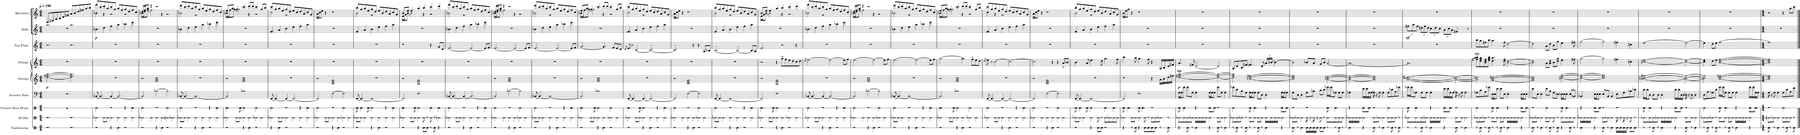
**kern	**kern	**kern	**kern	**kern	**dynam	**kern	**dynam	**kern	**dynam	**kern	**dynam	**kern
*part9	*part8	*part7	*part6	*part5	*part5	*part4	*part4	*part3	*part3	*part2	*part2	*part1
*staff9	*staff8	*staff7	*staff6	*staff5	*staff5	*staff4	*staff4	*staff3	*staff3	*staff2	*staff2	*staff1
*I"Tambourine	*I"Hi-Hat	*I"Concert Bass Drum	*I"Acoustic Bass	*I"Strings	*	*I"Strings	*	*I"Pan Flute	*	*I"Bells	*	*I"Marimba
*I'Tbr	*I'Hi-Hat	*I'Con. BD	*I'Bass	*I'Str.	*	*I'St.	*	*I'Pn. Fl.	*	*I'Bells	*	*I'Mrm.
*stria1	*stria1	*stria1	*	*	*	*	*	*	*	*	*	*
*clefX	*clefX	*clefX	*clefF4	*clefG2	*	*clefG2	*	*clefG2	*	*clefG2	*	*clefG2
*	*	*	*Trd7c12	*	*	*	*	*	*	*	*	*
*k[]	*k[]	*k[]	*k[]	*k[]	*	*k[]	*	*k[]	*	*k[]	*	*k[]
*M6/4	*M6/4	*M6/4	*M6/4	*M6/4	*	*M6/4	*	*M6/4	*	*M6/4	*	*M6/4
*MM190	*MM190	*MM190	*MM190	*MM190	*	*MM190	*	*MM190	*	*MM190	*	*MM190
=1	=1	=1	=1	=1	=1	=1	=1	=1	=1	=1	=1	=1
*	*	*	*	*	*	*	*	*	*	*	*	*^
!	!	!	!	!	!LO:DY:b	!	!	!	!	!	!	!	!
2.r	2.r	1.r	1.r	[2.dd\ [2.ff#X\ [2.aa\	p	1.r	.	2.r	.	1.r	.	8D/L	2.r
.	.	.	.	.	.	.	.	.	.	.	.	8F#X/	.
.	.	.	.	.	.	.	.	.	.	.	.	8A/	.
.	.	.	.	.	.	.	.	.	.	.	.	8B/	.
.	.	.	.	.	.	.	.	.	.	.	.	8d/	.
.	.	.	.	.	.	.	.	.	.	.	.	8f#X/J	.
2.r	2.r	.	.	2.dd\] 2.ff#\] 2.aa\]	.	.	.	2.r	.	.	.	8a/L	2.r
.	.	.	.	.	.	.	.	.	.	.	.	8b/	.
.	.	.	.	.	.	.	.	.	.	.	.	8dd/	.
.	.	.	.	.	.	.	.	.	.	.	.	8ff#X/	.
.	.	.	.	.	.	.	.	.	.	.	.	8aa/	.
.	.	.	.	.	.	.	.	.	.	.	.	8bb/J	.
=2	=2	=2	=2	=2	=2	=2	=2	=2	=2	=2	=2	=2	=2
!	!	!	!	!	!	!	!	!	!	!	!LO:DY:b	!	!
2r	4AA-X\	2CC\	[8BB-X/	1.r	.	1.r	.	1.r	.	4b-X\	p	8fff/L	4b-X\
.	.	.	4.BB-/_	.	.	.	.	.	.	.	.	8ccc/	.
.	8AA\L	.	.	.	.	.	.	.	.	4dd\	.	8ddd/	4r
.	8AA\J	.	.	.	.	.	.	.	.	.	.	8aa/	.
4r	4AA\	2r	4BB-/_	.	.	.	.	.	.	4ff\	.	8ccc/	2r
.	.	.	.	.	.	.	.	.	.	.	.	8gg/J	.
4C\	4AA\	.	2.BB-/_	.	.	.	.	.	.	4aa\	.	8aa/L	.
.	.	.	.	.	.	.	.	.	.	.	.	8ff/	.
2r	4AA\	4r	.	.	.	.	.	.	.	4bb-X\	.	8gg/	2r
.	.	.	.	.	.	.	.	.	.	.	.	8dd/	.
.	4AA\	4BBB\	.	.	.	.	.	.	.	4ddd\	.	8ff/	.
.	.	.	.	.	.	.	.	.	.	.	.	8cc/J	.
=3	=3	=3	=3	=3	=3	=3	=3	=3	=3	=3	=3	=3	=3
2r	4AA-X\	2BBB\	2BB-/]	2r	.	1.r	.	1.r	.	1.r	.	16dd/LL	16b-X\LL
.	.	.	.	.	.	.	.	.	.	.	.	16ff/J	16dd\J
.	.	.	.	.	.	.	.	.	.	.	.	8aa/J	[8ff\J
.	4AA\	.	.	.	.	.	.	.	.	.	.	4r	2ff\]
4r	4AA\	2r	[2B-X\	1f 1a 1cc	.	.	.	.	.	.	.	1r	.
4C\	4AA\	.	.	.	.	.	.	.	.	.	.	.	4r
2r	4AA#X\	2BBB\	2B-\]	.	.	.	.	.	.	.	.	.	2r
.	4AA-X\	.	.	.	.	.	.	.	.	.	.	.	.
=4	=4	=4	=4	=4	=4	=4	=4	=4	=4	=4	=4	=4	=4
2r	8AA-X\L	2BBB\	[8BB-X/	1.r	.	1.r	.	1.r	.	4b-X\	.	8eee/L	2b-X\
.	8AA\J	.	4.BB-/_	.	.	.	.	.	.	.	.	8ccc/	.
.	4AA\	.	.	.	.	.	.	.	.	4dd\	.	8ddd/	.
.	.	.	.	.	.	.	.	.	.	.	.	8aa/	.
4r	4AA\	2r	1BB-_	.	.	.	.	.	.	4ee\	.	8ccc/	1r
.	.	.	.	.	.	.	.	.	.	.	.	8gg/J	.
4C\	4AA\	.	.	.	.	.	.	.	.	4aa\	.	8aa/L	.
.	.	.	.	.	.	.	.	.	.	.	.	8ee/	.
2r	4AA\	4r	.	.	.	.	.	.	.	4bb-X\	.	8gg/	.
.	.	.	.	.	.	.	.	.	.	.	.	8dd/	.
.	4AA\	4BBB\	.	.	.	.	.	.	.	4ddd\	.	8ff/	.
.	.	.	.	.	.	.	.	.	.	.	.	8cc/J	.
=5	=5	=5	=5	=5	=5	=5	=5	=5	=5	=5	=5	=5	=5
2r	4AA-X\	4.BBB\	2BB-/]	2r	.	1.r	.	1.r	.	1.r	.	8ee/L	16b-X\LL
.	.	.	.	.	.	.	.	.	.	.	.	.	16ff\J
.	.	.	.	.	.	.	.	.	.	.	.	8aa/J	[8gg\J
.	8AA\L	.	.	.	.	.	.	.	.	.	.	4gg/	2gg\]
.	8AA\J	8BBB\	.	.	.	.	.	.	.	.	.	.	.
4r	4AA\	2BBB\	1B-X	1f 1a 1cc	.	.	.	.	.	.	.	4ccc/	.
4C\	4AA\	.	.	.	.	.	.	.	.	.	.	8ddd/L	4r
.	.	.	.	.	.	.	.	.	.	.	.	8ddd/J	.
2r	4BB-X\	2BBB\	.	.	.	.	.	.	.	.	.	4ccc/	2r
.	4AA\	.	.	.	.	.	.	.	.	.	.	8gg/L	.
.	.	.	.	.	.	.	.	.	.	.	.	8bb/J	.
=6	=6	=6	=6	=6	=6	=6	=6	=6	=6	=6	=6	=6	=6
4r	4AA-X\	2BBB\	[8FF/	1.r	.	1.r	.	1.r	.	4f/	.	8ccc/L	2cc\
.	.	.	4.FF/_	.	.	.	.	.	.	.	.	8gg/	.
4C\	8AA\L	.	.	.	.	.	.	.	.	4a/	.	8aa/	.
.	8AA\J	.	.	.	.	.	.	.	.	.	.	8ee/	.
2r	4AA\	2r	4FF/_	.	.	.	.	.	.	4cc\	.	8gg/	1r
.	.	.	.	.	.	.	.	.	.	.	.	8dd/J	.
.	4AA\	.	2.FF/_	.	.	.	.	.	.	4ee\	.	8ee/L	.
.	.	.	.	.	.	.	.	.	.	.	.	8cc/	.
2r	4AA\	4r	.	.	.	.	.	.	.	4ff\	.	8dd/	.
.	.	.	.	.	.	.	.	.	.	.	.	8a/	.
.	4AA\	4BBB\	.	.	.	.	.	.	.	4aa\	.	8cc/	.
.	.	.	.	.	.	.	.	.	.	.	.	8g/J	.
*	*	*	*	*	*	*	*	*	*	*	*	*v	*v
=7	=7	=7	=7	=7	=7	=7	=7	=7	=7	=7	=7	=7
2r	4AA-X\	2BBB\	2FF/]	2r	.	1.r	.	1.r	.	1.r	.	16a\LL
.	.	.	.	.	.	.	.	.	.	.	.	16cc\J
.	.	.	.	.	.	.	.	.	.	.	.	8ee\J
.	8AA\L	.	.	.	.	.	.	.	.	.	.	4r
.	8AA\J	.	.	.	.	.	.	.	.	.	.	.
4r	4AA\	2r	[2F\	1c 1e 1g	.	.	.	.	.	.	.	1r
4C\	4AA\	.	.	.	.	.	.	.	.	.	.	.
2r	4BB-X\	2BBB\	2F\]	.	.	.	.	.	.	.	.	.
.	4AA\	.	.	.	.	.	.	.	.	.	.	.
=8	=8	=8	=8	=8	=8	=8	=8	=8	=8	=8	=8	=8
*	*	*	*	*	*	*	*	*	*	*	*	*^
2r	8AA-X\L	8BBB\	[8FF/	1.r	.	1.r	.	1.r	.	4f/	.	8bb/L	2b\
.	8AA\J	4BBB\	4.FF/_	.	.	.	.	.	.	.	.	8gg/	.
.	4AA\	.	.	.	.	.	.	.	.	4a/	.	8aa/	.
.	.	8CC\	.	.	.	.	.	.	.	.	.	8ee/	.
4r	4AA\	2CC\	1FF_	.	.	.	.	.	.	4b\	.	8gg/	1r
.	.	.	.	.	.	.	.	.	.	.	.	8dd/J	.
4C\	4AA\	.	.	.	.	.	.	.	.	4ee\	.	8ee/L	.
.	.	.	.	.	.	.	.	.	.	.	.	8b/	.
2r	4AA\	4r	.	.	.	.	.	.	.	4ff\	.	8dd/	.
.	.	.	.	.	.	.	.	.	.	.	.	8a/	.
.	4AA\	4BBB\	.	.	.	.	.	.	.	4aa\	.	8cc/	.
.	.	.	.	.	.	.	.	.	.	.	.	8g/J	.
=9	=9	=9	=9	=9	=9	=9	=9	=9	=9	=9	=9	=9	=9
2r	4AA-X\	4.BBB\	2FF/]	2r	.	1.r	.	1r	.	1.r	.	8b/L	16e\LL
.	.	.	.	.	.	.	.	.	.	.	.	.	16g\J
.	.	.	.	.	.	.	.	.	.	.	.	8ee/J	[8b\J
.	8AA\L	.	.	.	.	.	.	.	.	.	.	4ee/	2b\]
.	8AA\J	8BBB\	.	.	.	.	.	.	.	.	.	.	.
4r	4AA\	2BBB\	1F	1B 1e 1g	.	.	.	.	.	.	.	4aa/	.
8C\L	8AA\	.	.	.	.	.	.	.	.	.	.	4bb/	4r
8C\J	8r	.	.	.	.	.	.	.	.	.	.	.	.
8r	8AA\	4BBB\	.	.	.	.	.	4r	.	.	.	4ccc/	2r
8C\	8r	.	.	.	.	.	.	.	.	.	.	.	.
4r	4BB-X\	4BBB\	.	.	.	.	.	8g/L	.	.	.	4ddd/	.
.	.	.	.	.	.	.	.	8d/J	.	.	.	.	.
=10	=10	=10	=10	=10	=10	=10	=10	=10	=10	=10	=10	=10	=10
2r	4AA-X\	2BBB\	[8BB-X/	1.r	.	1.r	.	[2.e/	.	4b-X\	.	8fff/L	2b-X\
.	.	.	4.BB-/_	.	.	.	.	.	.	.	.	8ccc/	.
.	8AA\L	.	.	.	.	.	.	.	.	4dd\	.	8ddd/	.
.	8AA\J	.	.	.	.	.	.	.	.	.	.	8aa/	.
4r	4AA\	2r	4BB-/_	.	.	.	.	.	.	4ff\	.	8ccc/	1r
.	.	.	.	.	.	.	.	.	.	.	.	8gg/J	.
4C\	4AA\	.	2.BB-/_	.	.	.	.	2e/_	.	4aa\	.	8aa/L	.
.	.	.	.	.	.	.	.	.	.	.	.	8ff/	.
2r	4AA\	4r	.	.	.	.	.	.	.	4bb-X\	.	8gg/	.
.	.	.	.	.	.	.	.	.	.	.	.	8dd/	.
.	4AA\	4BBB\	.	.	.	.	.	8e/L]	.	4ddd\	.	8ff/	.
.	.	.	.	.	.	.	.	8f/J	.	.	.	8cc/J	.
=11	=11	=11	=11	=11	=11	=11	=11	=11	=11	=11	=11	=11	=11
2r	4AA-X\	2BBB\	2BB-/]	2r	.	1.r	.	[2.e/	.	1.r	.	16dd/LL	16b-X\LL
.	.	.	.	.	.	.	.	.	.	.	.	16ff/J	16dd\J
.	.	.	.	.	.	.	.	.	.	.	.	8aa/J	[8ff\J
.	4AA\	.	.	.	.	.	.	.	.	.	.	4r	2ff\]
4r	4AA\	2r	[2B-X\	1f 1a 1cc	.	.	.	.	.	.	.	1r	.
4C\	4AA\	.	.	.	.	.	.	2e/_	.	.	.	.	4r
2r	4BB-X\	2BBB\	2B-\]	.	.	.	.	.	.	.	.	.	2r
.	4AA\	.	.	.	.	.	.	8e/L]	.	.	.	.	.
.	.	.	.	.	.	.	.	8f/J	.	.	.	.	.
=12	=12	=12	=12	=12	=12	=12	=12	=12	=12	=12	=12	=12	=12
2r	8AA-X\L	2BBB\	[8BB-X/	1.r	.	1.r	.	[2.e/	.	4b-X\	.	8eee/L	2b-X\
.	8AA\J	.	4.BB-/_	.	.	.	.	.	.	.	.	8ccc/	.
.	4AA\	.	.	.	.	.	.	.	.	4dd\	.	8ddd/	.
.	.	.	.	.	.	.	.	.	.	.	.	8aa/	.
4r	4AA\	2r	1BB-_	.	.	.	.	.	.	4ee\	.	8ccc/	1r
.	.	.	.	.	.	.	.	.	.	.	.	8gg/J	.
4C\	4AA\	.	.	.	.	.	.	2e/_	.	4aa\	.	8aa/L	.
.	.	.	.	.	.	.	.	.	.	.	.	8ee/	.
2r	4AA\	4r	.	.	.	.	.	.	.	4bb-X\	.	8gg/	.
.	.	.	.	.	.	.	.	.	.	.	.	8dd/	.
.	4AA\	4BBB\	.	.	.	.	.	8e/L]	.	4ddd\	.	8ff/	.
.	.	.	.	.	.	.	.	8f/J	.	.	.	8cc/J	.
=13	=13	=13	=13	=13	=13	=13	=13	=13	=13	=13	=13	=13	=13
2r	4AA-X\	4.BBB\	2BB-/]	2r	.	1.r	.	[2.g/	.	1.r	.	8ee/L	16b-X\LL
.	.	.	.	.	.	.	.	.	.	.	.	.	16ff\J
.	.	.	.	.	.	.	.	.	.	.	.	8aa/J	[8gg\J
.	8AA\L	.	.	.	.	.	.	.	.	.	.	4gg/	2gg\]
.	8AA\J	8BBB\	.	.	.	.	.	.	.	.	.	.	.
4r	4AA\	2BBB\	1B-X	1f 1a 1cc	.	.	.	.	.	.	.	4ccc/	.
4C\	4AA\	.	.	.	.	.	.	4.g/]	.	.	.	8ddd/L	4r
.	.	.	.	.	.	.	.	.	.	.	.	8ddd/J	.
2r	4BB-X\	2BBB\	.	.	.	.	.	.	.	.	.	4ccc/	2r
.	.	.	.	.	.	.	.	8f/L	.	.	.	.	.
.	4AA\	.	.	.	.	.	.	8e/	.	.	.	8gg/L	.
.	.	.	.	.	.	.	.	8d/J	.	.	.	8bb/J	.
=14	=14	=14	=14	=14	=14	=14	=14	=14	=14	=14	=14	=14	=14
.	.	.	.	.	.	.	.	8qd/	.	.	.	.	.
2r	4AA-X\	4.BBB\	[8FF/	1.r	.	1.r	.	8e/	.	4f/	.	8ccc/L	2cc\
.	.	.	4.FF/_	.	.	.	.	8r	.	.	.	8gg/	.
.	8AA\L	.	.	.	.	.	.	[2c/	.	4a/	.	8aa/	.
.	8AA\J	8BBB\	.	.	.	.	.	.	.	.	.	8ee/	.
4r	4AA\	2CC\	4FF/_	.	.	.	.	.	.	4cc\	.	8gg/	1r
.	.	.	.	.	.	.	.	.	.	.	.	8dd/J	.
4C\	4AA\	.	2.FF/_	.	.	.	.	2.c/_	.	4ee\	.	8ee/L	.
.	.	.	.	.	.	.	.	.	.	.	.	8cc/	.
2r	4AA\	4r	.	.	.	.	.	.	.	4ff\	.	8dd/	.
.	.	.	.	.	.	.	.	.	.	.	.	8a/	.
.	4AA\	4BBB\	.	.	.	.	.	.	.	4aa\	.	8cc/	.
.	.	.	.	.	.	.	.	.	.	.	.	8g/J	.
*	*	*	*	*	*	*	*	*	*	*	*	*v	*v
=15	=15	=15	=15	=15	=15	=15	=15	=15	=15	=15	=15	=15
2r	4AA-X\	2BBB\	2FF/]	2r	.	1.r	.	2.c/]	.	1.r	.	16a\LL
.	.	.	.	.	.	.	.	.	.	.	.	16cc\J
.	.	.	.	.	.	.	.	.	.	.	.	8ee\J
.	4AA\	.	.	.	.	.	.	.	.	.	.	4r
4r	4AA\	2r	[2F\	1c 1e 1g	.	.	.	.	.	.	.	1r
4C\	4AA\	.	.	.	.	.	.	4r	.	.	.	.
2r	4BB-X\	2BBB\	2F\]	.	.	.	.	4r	.	.	.	.
.	4AA\	.	.	.	.	.	.	8A/L	.	.	.	.
.	.	.	.	.	.	.	.	8B-X/J	.	.	.	.
=16	=16	=16	=16	=16	=16	=16	=16	=16	=16	=16	=16	=16
*	*	*	*	*	*	*	*	*	*	*	*	*^
2r	8AA-X\L	2BBB\	[8FF/	1.r	.	1.r	.	[2.B/	.	4f/	.	8bb/L	2b\
.	8AA\J	.	4.FF/_	.	.	.	.	.	.	.	.	8gg/	.
.	4AA\	.	.	.	.	.	.	.	.	4a/	.	8aa/	.
.	.	.	.	.	.	.	.	.	.	.	.	8ee/	.
4r	4AA\	2r	1FF_	.	.	.	.	.	.	4b\	.	8gg/	1r
.	.	.	.	.	.	.	.	.	.	.	.	8dd/J	.
4C\	4AA\	.	.	.	.	.	.	2B/_	.	4ee\	.	8ee/L	.
.	.	.	.	.	.	.	.	.	.	.	.	8b/	.
2r	4AA\	4r	.	.	.	.	.	.	.	4ff\	.	8dd/	.
.	.	.	.	.	.	.	.	.	.	.	.	8a/	.
.	4AA\	4BBB\	.	.	.	.	.	8B/L]	.	4aa\	.	8cc/	.
.	.	.	.	.	.	.	.	8A/J	.	.	.	8g/J	.
=17	=17	=17	=17	=17	=17	=17	=17	=17	=17	=17	=17	=17	=17
2r	4AA-X\	4.BBB\	2FF/]	2r	.	2r	.	2.e/	.	1.r	.	8b/L	16e\LL
.	.	.	.	.	.	.	.	.	.	.	.	.	16g\J
.	.	.	.	.	.	.	.	.	.	.	.	8ee/J	[8b\J
.	8AA\L	.	.	.	.	.	.	.	.	.	.	4ee/	2b\]
.	8AA\J	8BBB\	.	.	.	.	.	.	.	.	.	.	.
4r	4AA\	2BBB\	1F	1B 1e 1g	.	4r	.	.	.	.	.	4aa/	.
4C\	4AA\	.	.	.	.	8gg^\L	.	2r	.	.	.	4bb/	4r
.	.	.	.	.	.	8ff\	.	.	.	.	.	.	.
2r	4BB-X\	2BBB\	.	.	.	8ee\	.	.	.	.	.	4ccc/	2r
.	.	.	.	.	.	8dd\	.	.	.	.	.	.	.
.	4AA\	.	.	.	.	8cc\	.	4r	.	.	.	4ddd/	.
.	.	.	.	.	.	8dd\J	.	.	.	.	.	.	.
=18	=18	=18	=18	=18	=18	=18	=18	=18	=18	=18	=18	=18	=18
.	.	.	.	.	.	8qdd/	.	.	.	.	.	.	.
2r	4AA-X\	2BBB\	[8BB-X/	1.r	.	[2.ee\	.	1.r	.	4b-X\	.	8fff/L	2b-X\
.	.	.	4.BB-/_	.	.	.	.	.	.	.	.	8ccc/	.
.	8AA\L	.	.	.	.	.	.	.	.	4dd\	.	8ddd/	.
.	8AA\J	.	.	.	.	.	.	.	.	.	.	8aa/	.
4r	4AA\	2r	4BB-/_	.	.	.	.	.	.	4ff\	.	8ccc/	1r
.	.	.	.	.	.	.	.	.	.	.	.	8gg/J	.
4C\	4AA\	.	2.BB-/_	.	.	2ee\_	.	.	.	4aa\	.	8aa/L	.
.	.	.	.	.	.	.	.	.	.	.	.	8ff/	.
2r	4AA\	4r	.	.	.	.	.	.	.	4bb-X\	.	8gg/	.
.	.	.	.	.	.	.	.	.	.	.	.	8dd/	.
.	4AA\	4BBB\	.	.	.	8ee\L]	.	.	.	4ddd\	.	8ff/	.
.	.	.	.	.	.	8ff\J	.	.	.	.	.	8cc/J	.
=19	=19	=19	=19	=19	=19	=19	=19	=19	=19	=19	=19	=19	=19
2r	4AA-X\	2BBB\	2BB-/]	2r	.	[2.ee\	.	1.r	.	1.r	.	16dd/LL	16b-X\LL
.	.	.	.	.	.	.	.	.	.	.	.	16ff/J	16dd\J
.	.	.	.	.	.	.	.	.	.	.	.	8aa/J	[8ff\J
.	4AA\	.	.	.	.	.	.	.	.	.	.	4r	2ff\]
4r	4AA\	2r	[2B-X\	1f 1a 1cc	.	.	.	.	.	.	.	1r	.
4C\	4AA\	.	.	.	.	2ee\_	.	.	.	.	.	.	4r
2r	4BB-X\	2BBB\	2B-\]	.	.	.	.	.	.	.	.	.	2r
.	4AA\	.	.	.	.	8ee\L]	.	.	.	.	.	.	.
.	.	.	.	.	.	8ff\J	.	.	.	.	.	.	.
=20	=20	=20	=20	=20	=20	=20	=20	=20	=20	=20	=20	=20	=20
2r	8AA-X\L	2BBB\	[8BB-X/	1.r	.	[2.ee\	.	1.r	.	4b-X\	.	8eee/L	2b-X\
.	8AA\J	.	4.BB-/_	.	.	.	.	.	.	.	.	8ccc/	.
.	4AA\	.	.	.	.	.	.	.	.	4dd\	.	8ddd/	.
.	.	.	.	.	.	.	.	.	.	.	.	8aa/	.
4r	4AA\	2r	1BB-_	.	.	.	.	.	.	4ee\	.	8ccc/	1r
.	.	.	.	.	.	.	.	.	.	.	.	8gg/J	.
4C\	4AA\	.	.	.	.	2ee\_	.	.	.	4aa\	.	8aa/L	.
.	.	.	.	.	.	.	.	.	.	.	.	8ee/	.
2r	4AA\	4r	.	.	.	.	.	.	.	4bb-X\	.	8gg/	.
.	.	.	.	.	.	.	.	.	.	.	.	8dd/	.
.	4AA\	4BBB\	.	.	.	8ee\L]	.	.	.	4ddd\	.	8ff/	.
.	.	.	.	.	.	8ff\J	.	.	.	.	.	8cc/J	.
=21	=21	=21	=21	=21	=21	=21	=21	=21	=21	=21	=21	=21	=21
2r	4AA-X\	4.BBB\	2BB-/]	2r	.	[2.gg\	.	1.r	.	1.r	.	8ee/L	16b-X\LL
.	.	.	.	.	.	.	.	.	.	.	.	.	16ff\J
.	.	.	.	.	.	.	.	.	.	.	.	8aa/J	[8gg\J
.	8AA\L	.	.	.	.	.	.	.	.	.	.	4gg/	2gg\]
.	8AA\J	8BBB\	.	.	.	.	.	.	.	.	.	.	.
4r	4AA\	2BBB\	1B-X	1f 1a 1cc	.	.	.	.	.	.	.	4ccc/	.
4C\	4AA\	.	.	.	.	4.gg\]	.	.	.	.	.	8ddd/L	4r
.	.	.	.	.	.	.	.	.	.	.	.	8ddd/J	.
2r	4BB-X\	2BBB\	.	.	.	.	.	.	.	.	.	4ccc/	2r
.	.	.	.	.	.	8ff^\L	.	.	.	.	.	.	.
.	4AA\	.	.	.	.	8ee\	.	.	.	.	.	8gg/L	.
.	.	.	.	.	.	8dd\J	.	.	.	.	.	8bb/J	.
=22	=22	=22	=22	=22	=22	=22	=22	=22	=22	=22	=22	=22	=22
.	.	.	.	.	.	8qdd/	.	.	.	.	.	.	.
2r	4AA-X\	2BBB\	[8FF/	1.r	.	8ee\	.	1.r	.	4f/	.	8ccc/L	4cc\
.	.	.	4.FF/_	.	.	8r	.	.	.	.	.	8gg/	.
.	8AA\L	.	.	.	.	[2cc\	.	.	.	4a/	.	8aa/	4r
.	8AA\J	.	.	.	.	.	.	.	.	.	.	8ee/	.
4r	4AA\	2r	4FF/_	.	.	.	.	.	.	4cc\	.	8gg/	1r
.	.	.	.	.	.	.	.	.	.	.	.	8dd/J	.
4C\	4AA\	.	2.FF/_	.	.	2.cc\_	.	.	.	4ee\	.	8ee/L	.
.	.	.	.	.	.	.	.	.	.	.	.	8cc/	.
2r	4AA\	4r	.	.	.	.	.	.	.	4ff\	.	8dd/	.
.	.	.	.	.	.	.	.	.	.	.	.	8a/	.
.	4AA\	4BBB\	.	.	.	.	.	.	.	4aa\	.	8cc/	.
.	.	.	.	.	.	.	.	.	.	.	.	8g/J	.
*	*	*	*	*	*	*	*	*	*	*	*	*v	*v
=23	=23	=23	=23	=23	=23	=23	=23	=23	=23	=23	=23	=23
2r	4AA-X\	2BBB\	2FF/]	2r	.	2.cc\]	.	1.r	.	1.r	.	16a\LL
.	.	.	.	.	.	.	.	.	.	.	.	16cc\J
.	.	.	.	.	.	.	.	.	.	.	.	8ee\J
.	4AA\	.	.	.	.	.	.	.	.	.	.	4r
4r	4AA\	2r	[2F\	1c 1e 1g	.	.	.	.	.	.	.	1r
4C\	4AA\	.	.	.	.	4r	.	.	.	.	.	.
2r	4C\	2BBB\	2F\]	.	.	4r	.	.	.	.	.	.
.	4AA\	.	.	.	.	8a^/L	.	.	.	.	.	.
.	.	.	.	.	.	8b-X/J	.	.	.	.	.	.
=24	=24	=24	=24	=24	=24	=24	=24	=24	=24	=24	=24	=24
*	*	*	*	*	*	*	*	*	*	*	*	*^
2r	8AA-X\L	8BBB\	[8FF/	1.r	.	4.b\	.	1.r	.	4f/	.	8bb/L	2b\
.	8AA\J	4BBB\	4.FF/_	.	.	.	.	.	.	.	.	8gg/	.
.	4AA\	.	.	.	.	.	.	.	.	4a/	.	8aa/	.
.	.	8BBB\	.	.	.	8a/	.	.	.	.	.	8ee/	.
4r	4AA\	2BBB\	1FF_	.	.	4.ee\	.	.	.	4b\	.	8gg/	1r
.	.	.	.	.	.	.	.	.	.	.	.	8dd/J	.
8C\L	8AA\	.	.	.	.	.	.	.	.	4ee\	.	8ee/L	.
8C\J	8r	.	.	.	.	8dd\	.	.	.	.	.	8b/	.
2r	8AA\L	4BBB\	.	.	.	4.gg\	.	.	.	4ff\	.	8dd/	.
.	8BB-X\	.	.	.	.	.	.	.	.	.	.	8a/	.
.	8AA\	4BBB\	.	.	.	.	.	.	.	4aa\	.	8cc/	.
.	8AA\J	.	.	.	.	8ff\	.	.	.	.	.	8g/J	.
*	*	*	*	*	*	*	*	*	*	*	*	*v	*v
=25	=25	=25	=25	=25	=25	=25	=25	=25	=25	=25	=25	=25
4r	4AA-X\	8BBB\	2FF/]	1r	.	4.bb\	.	1.r	.	1.r	.	16b\LL
.	.	.	.	.	.	.	.	.	.	.	.	16ee\J
.	.	4.BBB\	.	.	.	.	.	.	.	.	.	8gg\J
8r	8AA\L	.	.	.	.	.	.	.	.	.	.	4r
8C\	8AA\J	.	.	.	.	8aa\	.	.	.	.	.	.
4r	4AA\	8BBB\	1F	.	.	4.gg\	.	.	.	.	.	1r
.	.	4.BBB\	.	.	.	.	.	.	.	.	.	.
8C\L	8AA\	.	.	.	.	.	.	.	.	.	.	.
8C\	8r	.	.	.	.	8ff\	.	.	.	.	.	.
8C\	8AA\L	2r	.	4r	.	4r	.	.	.	.	.	.
8C\J	8AA\	.	.	.	.	.	.	.	.	.	.	.
8r	8BB-X\J	.	.	16a\LL	.	16A/LL	.	.	.	.	.	.
.	.	.	.	16b\	.	16B/	.	.	.	.	.	.
8C\	8r	.	.	16dd\	.	16d/	.	.	.	.	.	.
.	.	.	.	16ff#X\JJ	.	16f#X/JJ	.	.	.	.	.	.
=26	=26	=26	=26	=26	=26	=26	=26	=26	=26	=26	=26	=26
!	!	!	!	!	!LO:DY:b	!	!LO:DY:b	!	!	!	!	!
4r	8AA-X\L	8BBB\	16G\LL	[1dd [1ff#X [1aa	p	4.a/	mp	1.r	.	1.r	.	1.r
.	.	.	16G\J	.	.	.	.	.	.	.	.	.
.	8AA\	4.BBB\	8g\J	.	.	.	.	.	.	.	.	.
8C\	8AA\	.	8g\L	.	.	.	.	.	.	.	.	.
8r	8BB-X\J	.	8G\J	.	.	8f#X/	.	.	.	.	.	.
4C\	16AA\LL	4r	4G'\	.	.	[2d/	.	.	.	.	.	.
.	16AA\	.	.	.	.	.	.	.	.	.	.	.
.	16AA\	.	.	.	.	.	.	.	.	.	.	.
.	16AA\JJ	.	.	.	.	.	.	.	.	.	.	.
4r	4AA\	8BBB\L	16G\LL	.	.	.	.	.	.	.	.	.
.	.	.	16G\J	.	.	.	.	.	.	.	.	.
.	.	8BBB\J	8G\J	.	.	.	.	.	.	.	.	.
8C\	8AA\L	2r	8g\L	2dd\_ 2ff#\_ 2aa\_	.	2d/]	.	.	.	.	.	.
8r	8BB\J	.	8G\J	.	.	.	.	.	.	.	.	.
4C\	4AA\	.	4G'\	.	.	.	.	.	.	.	.	.
=27	=27	=27	=27	=27	=27	=27	=27	=27	=27	=27	=27	=27
8r	8AA-X\L	2BBB\	8g-X\L	2dd\] 2ff#\] 2aa\]	.	8A/L	.	1.r	.	1.r	.	1.r
8C\	8AA\	.	8d\	.	.	8d/	.	.	.	.	.	.
8r	8BB-X\J	.	8B\	.	.	8B/	.	.	.	.	.	.
8C\	8r	.	8G\J	.	.	8f#X/J	.	.	.	.	.	.
8r	8AA\L	8BBB\	16G\LL	[1b-X [1dd [1ffn	.	4.fn/	.	.	.	.	.	.
.	.	.	16G\J	.	.	.	.	.	.	.	.	.
8r	8AA\J	4.BBB\	8G\J	.	.	.	.	.	.	.	.	.
8C\	8AA\L	.	8G\L	.	.	.	.	.	.	.	.	.
8r	8BB\J	.	8D\J	.	.	8d/	.	.	.	.	.	.
*	*	*	*	*	*	*Xbrackettup	*	*	*	*	*	*
4C\	16AA\LL	4r	4D'\	.	.	24.a/LL	.	.	.	.	.	.
.	16AA\	.	.	.	.	[24.b-X/JJ	.	.	.	.	.	.
.	16AA\	.	.	.	.	4.b-\_	.	.	.	.	.	.
.	16AA\JJ	.	.	.	.	.	.	.	.	.	.	.
4r	4AA\	8BBB\L	16G\LL	.	.	.	.	.	.	.	.	.
.	.	.	16G\J	.	.	.	.	.	.	.	.	.
.	.	8BBB\J	8G\J	.	.	.	.	.	.	.	.	.
=28	=28	=28	=28	=28	=28	=28	=28	=28	=28	=28	=28	=28
8C\	8AA-X\L	2r	8G\L	1b-] 1dd] 1ff]	.	2b-\]	.	1.r	.	1.r	.	1.r
8r	8BB-X\J	.	8D\J	.	.	.	.	.	.	.	.	.
4C\	4AA\	.	4D'\	.	.	.	.	.	.	.	.	.
16C\LL	16AA\	2r	8G\L	.	.	8b-X/L	.	.	.	.	.	.
16C\	16r	.	.	.	.	.	.	.	.	.	.	.
16C\	16AA\	.	8B-X\J	.	.	8a/J	.	.	.	.	.	.
16C\JJ	16r	.	.	.	.	.	.	.	.	.	.	.
8C\L	8BB\	.	8c\L	.	.	8g/L	.	.	.	.	.	.
8C\J	8r	.	8d\J	.	.	8b-/J	.	.	.	.	.	.
8r	8AA\L	8BBB\	16g-X\LL	[2a\ [2cc#X\ [2ee\	.	[2a/	.	.	.	.	.	.
.	.	.	16g-\J	.	.	.	.	.	.	.	.	.
8r	8AA\	4.BBB\	8G-X\J	.	.	.	.	.	.	.	.	.
8C\	8AA\	.	8G-\L	.	.	.	.	.	.	.	.	.
8r	8BB\J	.	8G-\J	.	.	.	.	.	.	.	.	.
=29	=29	=29	=29	=29	=29	=29	=29	=29	=29	=29	=29	=29
4C\	16AA-X\LL	4r	4G-X'\	2a\_ 2cc#\_ 2ee\_	.	1.a_	.	1.r	.	1.r	.	1.r
.	16AA\	.	.	.	.	.	.	.	.	.	.	.
.	16AA\	.	.	.	.	.	.	.	.	.	.	.
.	16AA\JJ	.	.	.	.	.	.	.	.	.	.	.
4r	4AA\	8BBB\L	16e\LL	.	.	.	.	.	.	.	.	.
.	.	.	16e\	.	.	.	.	.	.	.	.	.
.	.	8BBB\J	16G-\	.	.	.	.	.	.	.	.	.
.	.	.	[16G-\JJ	.	.	.	.	.	.	.	.	.
8C\	8AA\L	2r	16G-\]	1a] 1cc#] 1ee]	.	.	.	.	.	.	.	.
.	.	.	16r	.	.	.	.	.	.	.	.	.
8r	8BB-X\J	.	8G-\	.	.	.	.	.	.	.	.	.
4C\	4AA\	.	4G-'\	.	.	.	.	.	.	.	.	.
8r	8AA\L	2BBB\	8G-\L	.	.	.	.	.	.	.	.	.
8C\	8AA\	.	8d-X\	.	.	.	.	.	.	.	.	.
8r	8BB\J	.	8A\	.	.	.	.	.	.	.	.	.
8C\	8r	.	8g-X\J	.	.	.	.	.	.	.	.	.
=30	=30	=30	=30	=30	=30	=30	=30	=30	=30	=30	=30	=30
*	*	*	*	*	*	*	*	*	*	*Xbrackettup	*	*
!	!	!	!	!	!	!	!	!	!	!	!LO:DY:b	!
8r	8AA-X\L	8BBB\	16g-X\LL	[1a [1cc [1dd#X	.	1.a]	.	1.r	.	12ff#X\L	mf	1.r
.	.	.	16g-\J	.	.	.	.	.	.	.	.	.
.	.	.	.	.	.	.	.	.	.	12aa\	.	.
8r	8AA\	4.BBB\	8G-X\J	.	.	.	.	.	.	.	.	.
.	.	.	.	.	.	.	.	.	.	12ff#\J	.	.
8C\	8AA\	.	8G-\L	.	.	.	.	.	.	12dd#X\L	.	.
.	.	.	.	.	.	.	.	.	.	12ff#\	.	.
8r	8BB-X\J	.	8G-\J	.	.	.	.	.	.	.	.	.
.	.	.	.	.	.	.	.	.	.	12dd#\J	.	.
4C\	16AA\LL	4r	4G-'\	.	.	.	.	.	.	12cc\L	.	.
.	16AA\	.	.	.	.	.	.	.	.	.	.	.
.	.	.	.	.	.	.	.	.	.	12dd#\	.	.
.	16AA\	.	.	.	.	.	.	.	.	.	.	.
.	.	.	.	.	.	.	.	.	.	12cc\J	.	.
.	16AA\JJ	.	.	.	.	.	.	.	.	.	.	.
4r	4AA\	8BBB\L	16e\LL	.	.	.	.	.	.	12a\L	.	.
.	.	.	16e\	.	.	.	.	.	.	.	.	.
.	.	.	.	.	.	.	.	.	.	12cc\	.	.
.	.	8BBB\J	16G-\	.	.	.	.	.	.	.	.	.
.	.	.	.	.	.	.	.	.	.	12a\J	.	.
.	.	.	[16G-\JJ	.	.	.	.	.	.	.	.	.
8C\	8AA\L	2r	16G-\]	2a\_ 2cc\_ 2dd#\_	.	.	.	.	.	4.f#X/	.	.
.	.	.	16r	.	.	.	.	.	.	.	.	.
8r	8BB\J	.	8G-\	.	.	.	.	.	.	.	.	.
4C\	4AA\	.	4G-'\	.	.	.	.	.	.	.	.	.
.	.	.	.	.	.	.	.	.	.	8r	.	.
=31	=31	=31	=31	=31	=31	=31	=31	=31	=31	=31	=31	=31
!	!	!	!	!	!	!	!	!	!LO:DY:b	!	!	!
8r	8AA-X\L	2BBB\	8G-X\L	2a\] 2cc\] 2dd#\]	.	8ff#X\ 8aa\ 8bb\L	.	8bb\L	mp	1.r	.	1.r
8C\	8AA\	.	8c\	.	.	8dd\ 8ff#\ 8aa\	.	8aa\	.	.	.	.
8r	8BB-X\J	.	8A\	.	.	8b\ 8dd\ 8ff#\	.	8ff#X\	.	.	.	.
8C\	8r	.	8g-X\J	.	.	8ee\ 8gg\ 8bb\J	.	8bb\J	.	.	.	.
8r	8AA\L	8BBB\	16E\LL	[1g [1b [1ddn	.	4.dd\ 4.aa\	.	4.aa\	.	.	.	.
.	.	.	16E\J	.	.	.	.	.	.	.	.	.
8r	8AA\J	4.BBB\	8e\J	.	.	.	.	.	.	.	.	.
8C\	8AA\L	.	8e\L	.	.	.	.	.	.	.	.	.
8r	8BB\J	.	8E\J	.	.	8dd\ 8ff#\	.	8ff#\	.	.	.	.
4C\	16AA\LL	4r	4E'\	.	.	[2b\ [2dd\	.	[2dd\	.	.	.	.
.	16AA\	.	.	.	.	.	.	.	.	.	.	.
.	16AA\	.	.	.	.	.	.	.	.	.	.	.
.	16AA\JJ	.	.	.	.	.	.	.	.	.	.	.
4r	4AA\	8BBB\L	16E\LL	.	.	.	.	.	.	.	.	.
.	.	.	16E\J	.	.	.	.	.	.	.	.	.
.	.	8BBB\J	8E\J	.	.	.	.	.	.	.	.	.
=32	=32	=32	=32	=32	=32	=32	=32	=32	=32	=32	=32	=32
8C\	8AA-X\L	2r	8e\L	1g] 1b] 1dd]	.	2b\] 2dd\]	.	2dd\]	.	1.r	.	1.r
8r	8BB-X\J	.	8E\J	.	.	.	.	.	.	.	.	.
4C\	4AA\	.	4E'\	.	.	.	.	.	.	.	.	.
8r	8AA\L	2BBB\	8e\L	.	.	8a\L	.	8a\L	.	.	.	.
8C\	8AA\J	.	8B\J	.	.	8a\ 8dd\J	.	8dd\J	.	.	.	.
8r	8BB\	.	8G\L	.	.	8b\L	.	8b\L	.	.	.	.
8C\	8r	.	8E-X\J	.	.	8dd\ 8gg\J	.	8gg\J	.	.	.	.
4r	8AA\L	8BBB\	16En\LL	[2cc#X\ [2ee\ [2gg\	.	4.ee\	.	4.ee\	.	.	.	.
.	.	.	16E\J	.	.	.	.	.	.	.	.	.
.	8AA\	4.BBB\	8E\J	.	.	.	.	.	.	.	.	.
8C\	8AA\	.	8E/L	.	.	.	.	.	.	.	.	.
8r	8BB\J	.	8BB-X/J	.	.	8ff#X\	.	8ff#X\	.	.	.	.
=33	=33	=33	=33	=33	=33	=33	=33	=33	=33	=33	=33	=33
4C\	16AA-X\LL	4r	4BB-X'/	2cc#\_ 2ee\_ 2gg\_	.	[2gg\	.	[2gg\	.	1.r	.	1.r
.	16AA\	.	.	.	.	.	.	.	.	.	.	.
.	16AA\	.	.	.	.	.	.	.	.	.	.	.
.	16AA\JJ	.	.	.	.	.	.	.	.	.	.	.
4r	4AA\	8BBB\L	16E\LL	.	.	.	.	.	.	.	.	.
.	.	.	16E\J	.	.	.	.	.	.	.	.	.
.	.	8BBB\J	8E\J	.	.	.	.	.	.	.	.	.
8C\	8AA\L	2r	8E/L	1cc#] 1ee] 1gg]	.	2gg\]	.	2gg\]	.	.	.	.
8r	8BB-X\J	.	8BB-/J	.	.	.	.	.	.	.	.	.
4C\	4AA\	.	4BB-'/	.	.	.	.	.	.	.	.	.
16C\LL	16AA\	2r	8E\L	.	.	4ff#X\	.	4ff#X\	.	.	.	.
16C\	16r	.	.	.	.	.	.	.	.	.	.	.
16C\	16AA\	.	8G\	.	.	.	.	.	.	.	.	.
16C\JJ	16r	.	.	.	.	.	.	.	.	.	.	.
8C\L	8BB\	.	8B-X\	.	.	4cc#X\	.	4cc#X\	.	.	.	.
8C\J	8r	.	8d-X\J	.	.	.	.	.	.	.	.	.
=34	=34	=34	=34	=34	=34	=34	=34	=34	=34	=34	=34	=34
8r	8AA-X\L	8BBB\	16d\LL	[1b [1cc#X [1ff#X	.	[1cc#X [1ee	.	[1ee	.	1.r	.	1.r
.	.	.	16d\J	.	.	.	.	.	.	.	.	.
8r	8AA\	4.BBB\	8D\J	.	.	.	.	.	.	.	.	.
8C\	8AA\	.	8D\L	.	.	.	.	.	.	.	.	.
8r	8BB-X\J	.	8D\J	.	.	.	.	.	.	.	.	.
4C\	16AA\LL	4r	4D'\	.	.	.	.	.	.	.	.	.
.	16AA\	.	.	.	.	.	.	.	.	.	.	.
.	16AA\	.	.	.	.	.	.	.	.	.	.	.
.	16AA\JJ	.	.	.	.	.	.	.	.	.	.	.
4r	4AA\	8BBB\L	16d\LL	.	.	.	.	.	.	.	.	.
.	.	.	16d\	.	.	.	.	.	.	.	.	.
.	.	8BBB\J	16D\	.	.	.	.	.	.	.	.	.
.	.	.	[16D\JJ	.	.	.	.	.	.	.	.	.
8C\	8AA\L	2r	16D\]	2b\_ 2cc#\_ 2ff#\_	.	2cc#\_ 2ee\_	.	2ee\_	.	.	.	.
.	.	.	16r	.	.	.	.	.	.	.	.	.
8r	8BB\J	.	8D\	.	.	.	.	.	.	.	.	.
4C\	4AA\	.	4D'\	.	.	.	.	.	.	.	.	.
=35	=35	=35	=35	=35	=35	=35	=35	=35	=35	=35	=35	=35
8r	8AA-X\L	2BBB\	8D\L	2b\] 2cc#\] 2ff#\]	.	4cc#\] 4ee\]	.	4ee\]	.	1.r	.	1.r
8C\	8AA\	.	8A\	.	.	.	.	.	.	.	.	.
8r	8BB-X\J	.	8G-X\	.	.	8dd\L	.	8dd\L	.	.	.	.
8C\	8r	.	8d\J	.	.	8ee\J	.	8ee\J	.	.	.	.
8r	8AA\L	8BBB\	16g\LL	[1b [1dd [1ffn	.	[1b [1dd [1ff	.	[1ff	.	.	.	.
.	.	.	16g\J	.	.	.	.	.	.	.	.	.
8r	8AA\J	4.BBB\	8Gn\J	.	.	.	.	.	.	.	.	.
8C\	8AA\L	.	8G\L	.	.	.	.	.	.	.	.	.
8r	8BB\J	.	8G\J	.	.	.	.	.	.	.	.	.
4C\	16AA\LL	4r	4G'\	.	.	.	.	.	.	.	.	.
.	16AA\	.	.	.	.	.	.	.	.	.	.	.
.	16AA\	.	.	.	.	.	.	.	.	.	.	.
.	16AA\JJ	.	.	.	.	.	.	.	.	.	.	.
4r	4AA\	8BBB\L	16g\LL	.	.	.	.	.	.	.	.	.
.	.	.	16g\	.	.	.	.	.	.	.	.	.
.	.	8BBB\J	16G\	.	.	.	.	.	.	.	.	.
.	.	.	16G\JJ	.	.	.	.	.	.	.	.	.
=36	=36	=36	=36	=36	=36	=36	=36	=36	=36	=36	=36	=36
*M4/4	*M4/4	*M4/4	*M4/4	*M4/4	*	*M4/4	*	*M4/4	*	*M4/4	*	*M4/4
8C\	8GG#X\L	2r	16G\	1b] 1dd] 1ff]	.	1b] 1dd] 1ff]	.	1ff]	.	1r	.	2r
.	.	.	16r	.	.	.	.	.	.	.	.	.
8r	8BB-X\J	.	8G\	.	.	.	.	.	.	.	.	.
4C\	4GG\	.	4G'\	.	.	.	.	.	.	.	.	.
8r	8GG\L	2BBB\	8G\L	.	.	.	.	.	.	.	.	4r
8C\	8GG\	.	8d\	.	.	.	.	.	.	.	.	.
8r	8BB\J	.	8A\	.	.	.	.	.	.	.	.	8aa\L
8C\	8r	.	8f\J	.	.	.	.	.	.	.	.	8ccc\J
==	==	==	==	==	==	==	==	==	==	==	==	==
*-	*-	*-	*-	*-	*-	*-	*-	*-	*-	*-	*-	*-
